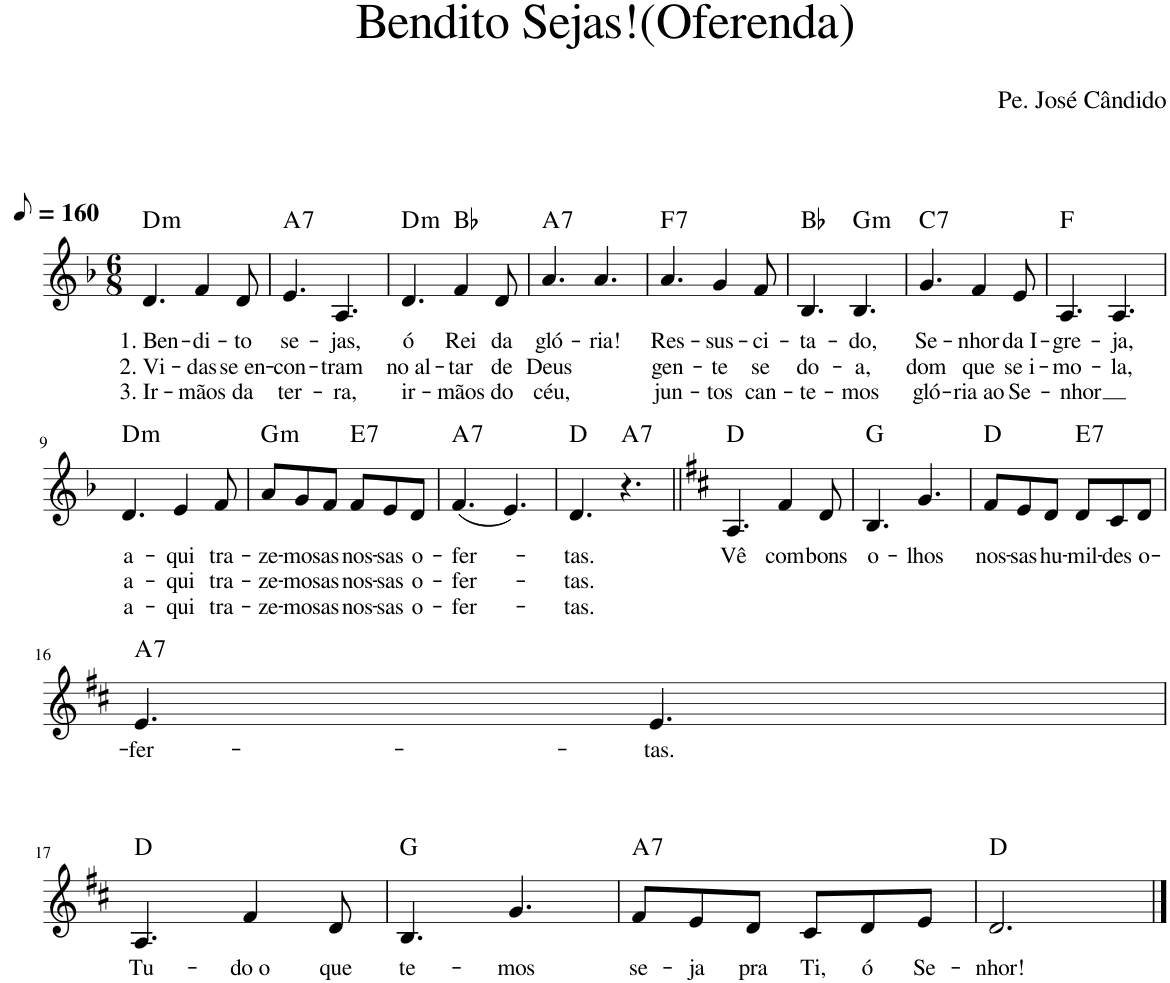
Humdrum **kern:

**kern	**text	**text	**text	**harte
*part1	*part1	*part1	*part1	*part1
*staff1	*staff1	*staff1	*staff1	*
*I"Voz	*	*	*	*
*I'Vo.	*	*	*	*
*clefG2	*	*	*	*
*k[b-]	*	*	*	*
*M6/8	*	*	*	*
*MM80	*	*	*	*
=1	=1	=1	=1	=1
!	!LO:LY:b	!LO:LY:b	!LO:LY:b	!LO:H:kt=m
4.d/	1. Ben-	2. Vi-	3. Ir-	D:min
!	!LO:LY:b	!LO:LY:b	!LO:LY:b	!
4f/	-di-	-das	-mãos	.
!	!LO:LY:b	!LO:LY:b	!LO:LY:b	!
8d/	-to	se en-	da	.
=2	=2	=2	=2	=2
!	!LO:LY:b	!LO:LY:b	!LO:LY:b	!LO:H:kt=7
4.e/	se-	-con-	ter-	A:7
!	!LO:LY:b	!LO:LY:b	!LO:LY:b	!
4.A/	-jas,	-tram	-ra,	.
=3	=3	=3	=3	=3
!	!LO:LY:b	!LO:LY:b	!LO:LY:b	!LO:H:kt=m
4.d/	ó	no al-	ir-	D:min
!	!LO:LY:b	!LO:LY:b	!LO:LY:b	!
4f/	Rei	-tar	-mãos	Bb:maj
!	!LO:LY:b	!LO:LY:b	!LO:LY:b	!
8d/	da	de	do	.
=4	=4	=4	=4	=4
!	!LO:LY:b	!LO:LY:b	!LO:LY:b	!LO:H:kt=7
4.a/	gló-	Deus	céu,	A:7
!	!LO:LY:b	!	!	!
4.a/	-ria!	.	.	.
=5	=5	=5	=5	=5
!	!LO:LY:b	!LO:LY:b	!LO:LY:b	!LO:H:kt=7
4.a/	Res-	gen-	jun-	F:7
!	!LO:LY:b	!LO:LY:b	!LO:LY:b	!
4g/	-sus-	-te	-tos	.
!	!LO:LY:b	!LO:LY:b	!LO:LY:b	!
8f/	-ci-	se	can-	.
=6	=6	=6	=6	=6
!	!LO:LY:b	!LO:LY:b	!LO:LY:b	!
4.B-/	-ta-	do-	-te-	Bb:maj
!	!LO:LY:b	!LO:LY:b	!LO:LY:b	!LO:H:kt=m
4.B-/	-do,	-a,	-mos	G:min
=7	=7	=7	=7	=7
!	!LO:LY:b	!LO:LY:b	!LO:LY:b	!LO:H:kt=7
4.g/	Se-	dom	gló-	C:7
!	!LO:LY:b	!LO:LY:b	!LO:LY:b	!
4f/	-nhor	que	-ria ao	.
!	!LO:LY:b	!LO:LY:b	!LO:LY:b	!
8e/	da I-	se i-	Se-	.
=8	=8	=8	=8	=8
!	!LO:LY:b	!LO:LY:b	!LO:LY:b	!
4.A/	-gre-	-mo-	-nhor	F:maj
!	!LO:LY:b	!LO:LY:b	!	!
4.A/	-ja,	-la,	.	.
!!LO:LB:g=z
=9	=9	=9	=9	=9
!	!LO:LY:b	!LO:LY:b	!LO:LY:b	!LO:H:kt=m
4.d/	a-	a-	a-	D:min
!	!LO:LY:b	!LO:LY:b	!LO:LY:b	!
4e/	-qui	-qui	-qui	.
!	!LO:LY:b	!LO:LY:b	!LO:LY:b	!
8f/	tra-	tra-	tra-	.
=10	=10	=10	=10	=10
!	!LO:LY:b	!LO:LY:b	!LO:LY:b	!LO:H:kt=m
8a/L	-ze-	-ze-	-ze-	G:min
!	!LO:LY:b	!LO:LY:b	!LO:LY:b	!
8g/	-mos	-mos	-mos	.
!	!LO:LY:b	!LO:LY:b	!LO:LY:b	!
8f/J	as	as	as	.
!	!LO:LY:b	!LO:LY:b	!LO:LY:b	!LO:H:kt=7
8f/L	nos-	nos-	nos-	E:7
!	!LO:LY:b	!LO:LY:b	!LO:LY:b	!
8e/	-sas	-sas	-sas	.
!	!LO:LY:b	!LO:LY:b	!LO:LY:b	!
8d/J	o-	o-	o-	.
=11	=11	=11	=11	=11
!	!LO:LY:b	!LO:LY:b	!LO:LY:b	!LO:H:kt=7
(4.f/	-fer-	-fer-	-fer-	A:7
4.e/)	.	.	.	.
=12	=12	=12	=12	=12
!	!LO:LY:b	!LO:LY:b	!LO:LY:b	!
4.d/	-tas.	-tas.	-tas.	D:maj
!	!	!	!	!LO:H:kt=7
4.r	.	.	.	A:7
=13||	=13||	=13||	=13||	=13||
*k[f#c#]	*	*	*	*
!	!LO:LY:b	!	!	!
4.A/	Vê	.	.	D:maj
!	!LO:LY:b	!	!	!
4f#/	com	.	.	.
!	!LO:LY:b	!	!	!
8d/	bons	.	.	.
=14	=14	=14	=14	=14
!	!LO:LY:b	!	!	!
4.B/	o-	.	.	G:maj
!	!LO:LY:b	!	!	!
4.g/	-lhos	.	.	.
=15	=15	=15	=15	=15
!	!LO:LY:b	!	!	!
8f#/L	nos-	.	.	D:maj
!	!LO:LY:b	!	!	!
8e/	-sas	.	.	.
!	!LO:LY:b	!	!	!
8d/J	hu-	.	.	.
!	!LO:LY:b	!	!	!LO:H:kt=7
8d/L	-mil-	.	.	E:7
!	!LO:LY:b	!	!	!
8c#/	-des	.	.	.
!	!LO:LY:b	!	!	!
8d/J	o-	.	.	.
!!LO:LB:g=z
=16	=16	=16	=16	=16
!	!LO:LY:b	!	!	!LO:H:kt=7
4.e/	-fer-	.	.	A:7
!	!LO:LY:b	!	!	!
4.e/	-tas.	.	.	.
!!LO:LB:g=z
=17	=17	=17	=17	=17
!	!LO:LY:b	!	!	!
4.A/	Tu-	.	.	D:maj
!	!LO:LY:b	!	!	!
4f#/	-do o	.	.	.
!	!LO:LY:b	!	!	!
8d/	que	.	.	.
=18	=18	=18	=18	=18
!	!LO:LY:b	!	!	!
4.B/	te-	.	.	G:maj
!	!LO:LY:b	!	!	!
4.g/	-mos	.	.	.
=19	=19	=19	=19	=19
!	!LO:LY:b	!	!	!LO:H:kt=7
8f#/L	se-	.	.	A:7
!	!LO:LY:b	!	!	!
8e/	-ja	.	.	.
!	!LO:LY:b	!	!	!
8d/J	pra	.	.	.
!	!LO:LY:b	!	!	!
8c#/L	Ti,	.	.	.
!	!LO:LY:b	!	!	!
8d/	ó	.	.	.
!	!LO:LY:b	!	!	!
8e/J	Se-	.	.	.
=20	=20	=20	=20	=20
!	!LO:LY:b	!	!	!
2.d/	-nhor!	.	.	D:maj
==	==	==	==	==
*-	*-	*-	*-	*-
